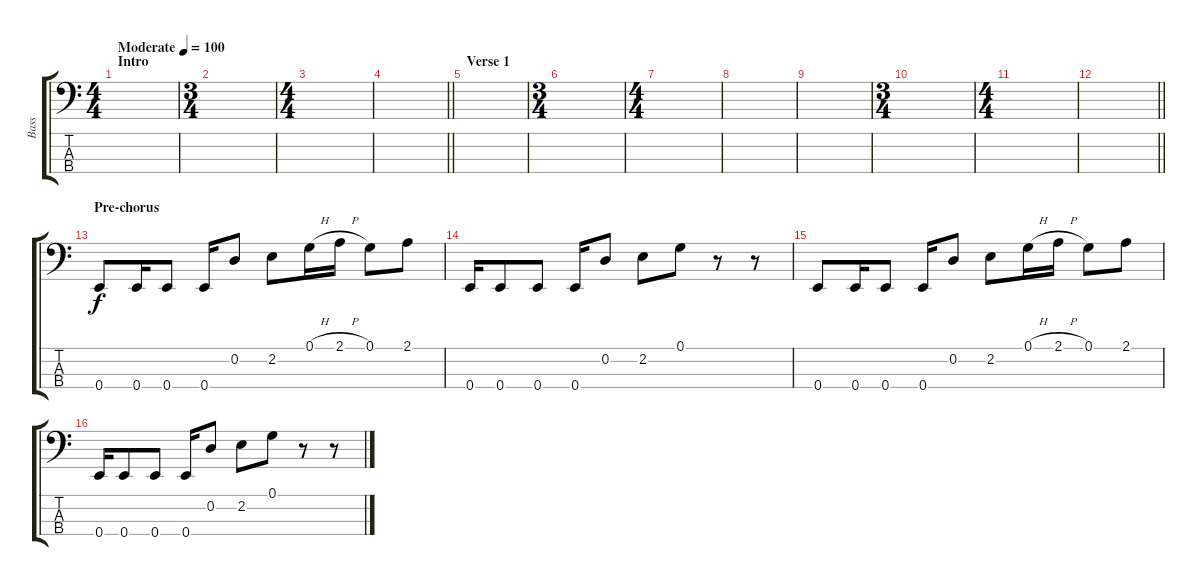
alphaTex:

\track ("Bass" "Bass") {instrument electricbassfinger}
\staff {score tabs}
\tuning (G2 D2 A1 E1) {hide}
\ts (4 4)
\section ("" "Intro")
\tempo (100 "Moderate")
\clef f4
\ks c
|
\ts (3 4)
|
\ts (4 4)
|
\barLineRight lightlight
|
\section ("" "Verse 1")
|
\ts (3 4)
|
\ts (4 4)
|
|
|
\ts (3 4)
|
\ts (4 4)
|
\barLineRight lightlight
|
\section ("" "Pre-chorus")
0.4.8 0.4.16 0.4.8 0.4.16 0.2.8 2.2.8 0.1{h}.16 2.1{h}.16 0.1.8 2.1.8 |
0.4.16 0.4.8 0.4.8 0.4.16 0.2.8 2.2.8 0.1.8 r.8 r.8 |
0.4.8 0.4.16 0.4.8 0.4.16 0.2.8 2.2.8 0.1{h}.16 2.1{h}.16 0.1.8 2.1.8 |
0.4.16 0.4.8 0.4.8 0.4.16 0.2.8 2.2.8 0.1.8 r.8 r.8
